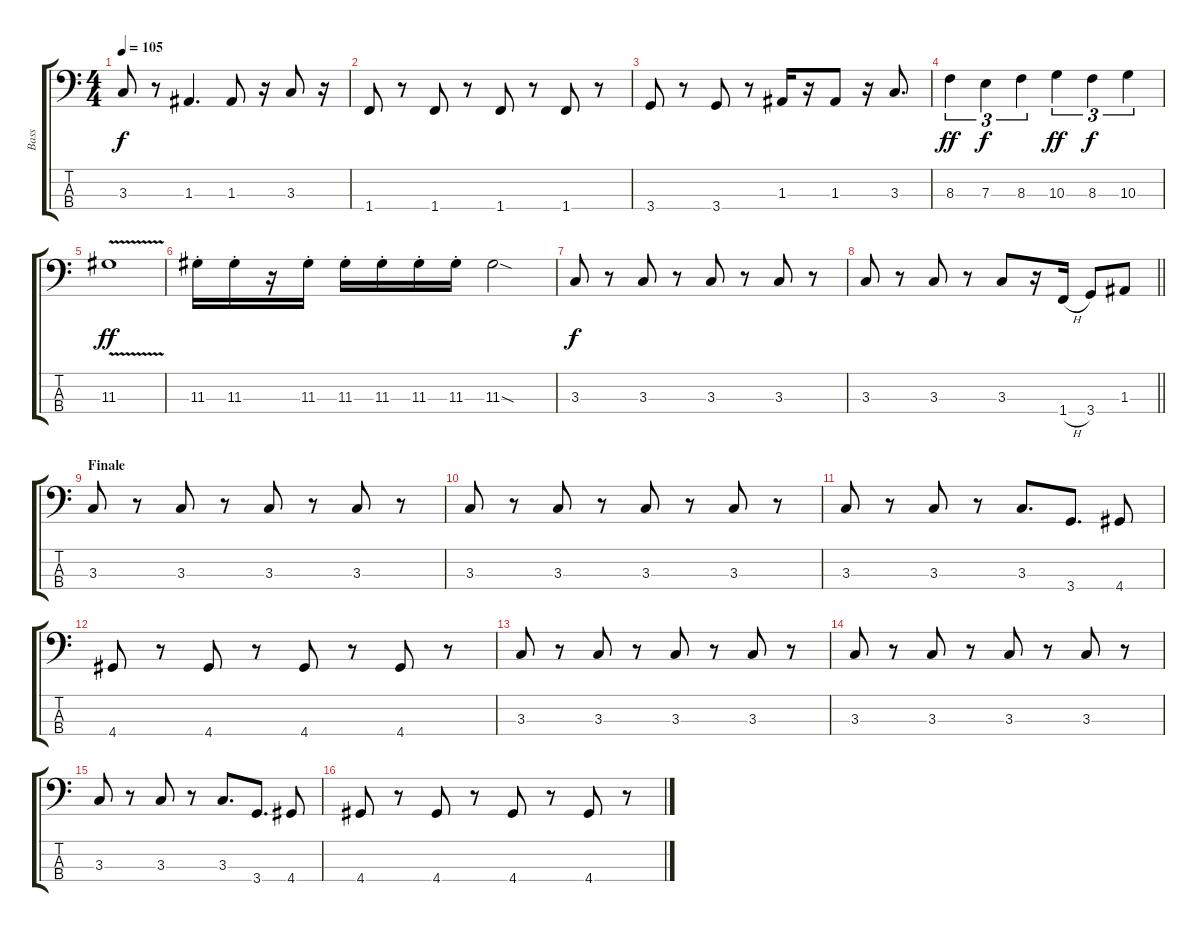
\track ("Bass" "Bass") {instrument electricbassfinger}
\staff {score tabs}
\tuning (G2 D2 A1 E1) {hide}
\ts (4 4)
\tempo 105
\clef f4
\ks c
3.3.8{dy f} r.8 1.3.4{d} 1.3.8 r.16 3.3.8 r.16 |
1.4.8 r.8 1.4.8 r.8 1.4.8 r.8 1.4.8 r.8 |
3.4.8 r.8 3.4.8 r.8 1.3.16 r.16 1.3.8 r.16 3.3.8{d} |
8.3.4{tu (3 2) dy ff} 7.3.4{tu (3 2) dy f} 8.3.4{tu (3 2)} 10.3.4{tu (3 2) dy ff} 8.3.4{tu (3 2) dy f} 10.3.4{tu (3 2)} |
11.3{v}.1{dy ff} |
11.3{st}.16 11.3{st}.16 r.16 11.3{st}.16 11.3{st}.16 11.3{st}.16 11.3{st}.16 11.3{st}.16 11.3{sod}.2 |
3.3.8{dy f} r.8 3.3.8 r.8 3.3.8 r.8 3.3.8 r.8 |
\barLineRight lightlight
3.3.8 r.8 3.3.8 r.8 3.3.8 r.16 1.4{h}.16 3.4.8 1.3.8 |
\section ("" "Finale")
3.3.8 r.8 3.3.8 r.8 3.3.8 r.8 3.3.8 r.8 |
3.3.8 r.8 3.3.8 r.8 3.3.8 r.8 3.3.8 r.8 |
3.3.8 r.8 3.3.8 r.8 3.3.8{d} 3.4.8{d} 4.4.8 |
4.4.8 r.8 4.4.8 r.8 4.4.8 r.8 4.4.8 r.8 |
3.3.8 r.8 3.3.8 r.8 3.3.8 r.8 3.3.8 r.8 |
3.3.8 r.8 3.3.8 r.8 3.3.8 r.8 3.3.8 r.8 |
3.3.8 r.8 3.3.8 r.8 3.3.8{d} 3.4.8{d} 4.4.8 |
4.4.8 r.8 4.4.8 r.8 4.4.8 r.8 4.4.8 r.8
